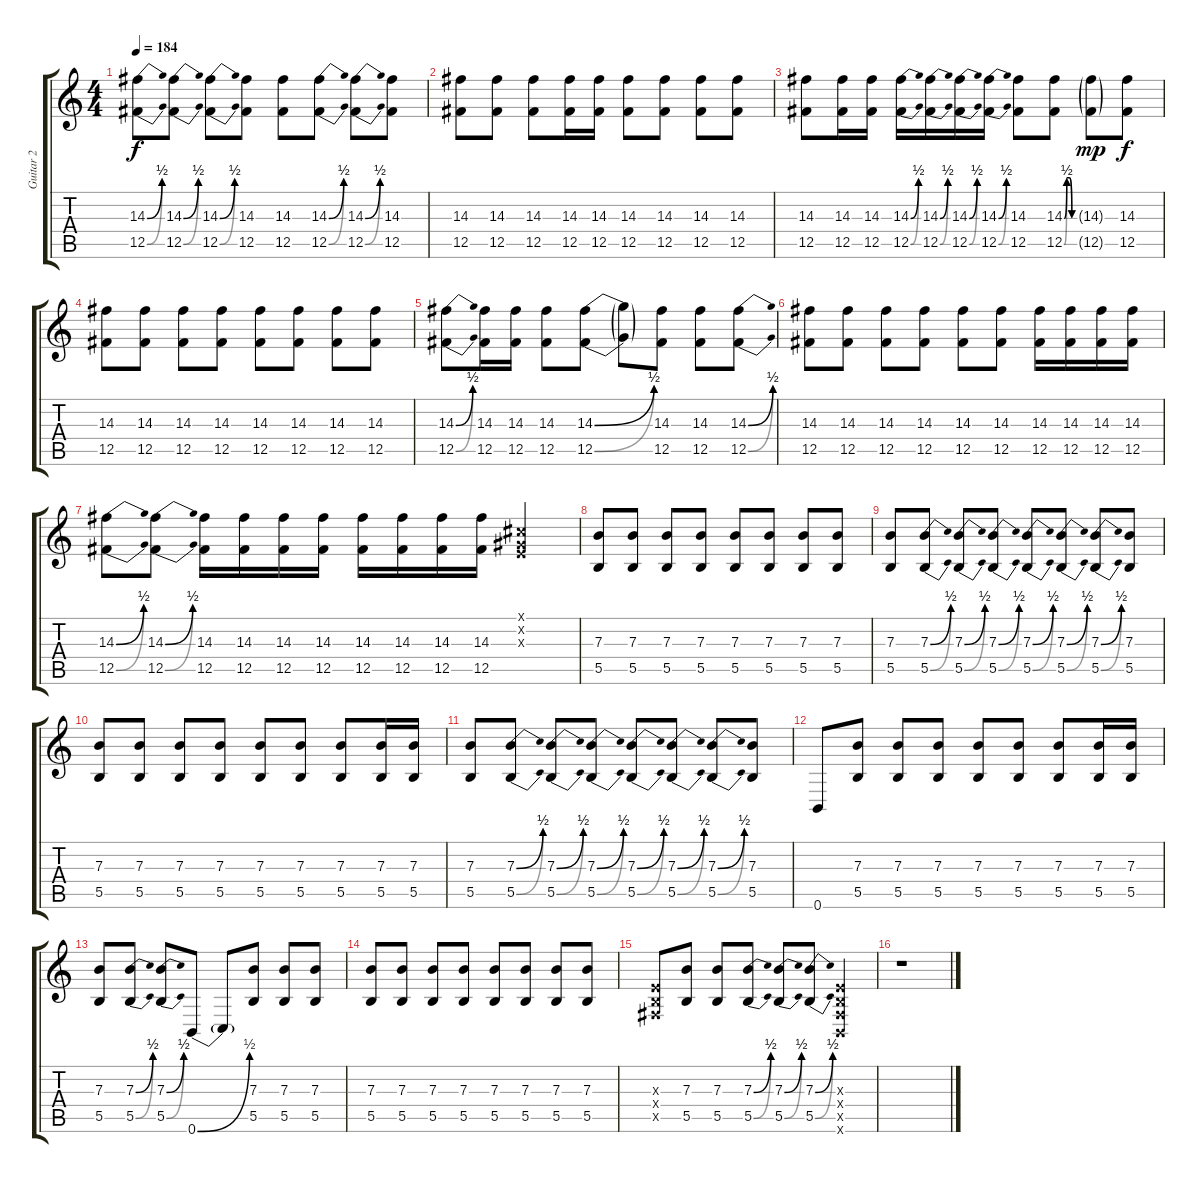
\track ("Guitar 2" "Guitar 2") {instrument overdrivenguitar}
\staff {score tabs}
\tuning (Db4 Ab3 E3 B2 Gb2 B1) {hide}
\ts (4 4)
\tempo 184
\clef g2
\ks c
(14.3{be (bend 0 0 60 2)} 12.5{be (bend 0 0 60 2)}).8{dy f} (14.3{be (bend 0 0 60 2)} 12.5{be (bend 0 0 60 2)}).8 (14.3{be (bend 0 0 60 2)} 12.5{be (bend 0 0 60 2)}).8 (14.3 12.5).8 (14.3 12.5).8 (14.3{be (bend 0 0 60 2)} 12.5{be (bend 0 0 60 2)}).8 (14.3{be (bend 0 0 60 2)} 12.5{be (bend 0 0 60 2)}).8 (14.3 12.5).8 |
(14.3 12.5).8 (14.3 12.5).8 (14.3 12.5).8 (14.3 12.5).16 (14.3 12.5).16 (14.3 12.5).8 (14.3 12.5).8 (14.3 12.5).8 (14.3 12.5).8 |
(14.3 12.5).8 (14.3 12.5).16 (14.3 12.5).16 (14.3{be (bend 0 0 60 2)} 12.5{be (bend 0 0 60 2)}).16 (14.3{be (bend 0 0 60 2)} 12.5{be (bend 0 0 60 2)}).16 (14.3{be (bend 0 0 60 2)} 12.5{be (bend 0 0 60 2)}).16 (14.3{be (bend 0 0 60 2)} 12.5{be (bend 0 0 60 2)}).16 (14.3 12.5).8 (14.3{be (custom 0 0 15 2 30 2 45 0 60 0)} 12.5{be (custom 0 0 15 2 30 2 45 0 60 0)}).8 (14.3{g} 12.5{g}).8{dy mp} (14.3 12.5).8{dy f} |
(14.3 12.5).8 (14.3 12.5).8 (14.3 12.5).8 (14.3 12.5).8 (14.3 12.5).8 (14.3 12.5).8 (14.3 12.5).8 (14.3 12.5).8 |
(14.3{be (bend 0 0 60 2)} 12.5{be (bend 0 0 60 2)}).8 (14.3 12.5).16 (14.3 12.5).16 (14.3 12.5).8 (14.3{be (bend 0 0 60 2)} 12.5{be (bend 0 0 60 2)}).8 (14.3{t} 12.5{t}).8 (14.3 12.5).8 (14.3 12.5).8 (14.3{be (bend 0 0 60 2)} 12.5{be (bend 0 0 60 2)}).8 |
(14.3 12.5).8 (14.3 12.5).8 (14.3 12.5).8 (14.3 12.5).8 (14.3 12.5).8 (14.3 12.5).8 (14.3 12.5).16 (14.3 12.5).16 (14.3 12.5).16 (14.3 12.5).16 |
(14.3{be (bend 0 0 60 2)} 12.5{be (bend 0 0 60 2)}).8 (14.3{be (bend 0 0 60 2)} 12.5{be (bend 0 0 60 2)}).8 (14.3 12.5).16 (14.3 12.5).16 (14.3 12.5).16 (14.3 12.5).16 (14.3 12.5).16 (14.3 12.5).16 (14.3 12.5).16 (14.3 12.5).16 (0.1{x} 0.2{x} 0.3{x}).4 |
(7.3 5.5).8 (7.3 5.5).8 (7.3 5.5).8 (7.3 5.5).8 (7.3 5.5).8 (7.3 5.5).8 (7.3 5.5).8 (7.3 5.5).8 |
(7.3 5.5).8 (7.3{be (bend 0 0 60 2)} 5.5{be (bend 0 0 60 2)}).8 (7.3{be (bend 0 0 60 2)} 5.5{be (bend 0 0 60 2)}).8 (7.3{be (bend 0 0 60 2)} 5.5{be (bend 0 0 60 2)}).8 (7.3{be (bend 0 0 60 2)} 5.5{be (bend 0 0 60 2)}).8 (7.3{be (bend 0 0 60 2)} 5.5{be (bend 0 0 60 2)}).8 (7.3{be (bend 0 0 60 2)} 5.5{be (bend 0 0 60 2)}).8 (7.3 5.5).8 |
(7.3 5.5).8 (7.3 5.5).8 (7.3 5.5).8 (7.3 5.5).8 (7.3 5.5).8 (7.3 5.5).8 (7.3 5.5).8 (7.3 5.5).16 (7.3 5.5).16 |
(7.3 5.5).8 (7.3{be (bend 0 0 60 2)} 5.5{be (bend 0 0 60 2)}).8 (7.3{be (bend 0 0 60 2)} 5.5{be (bend 0 0 60 2)}).8 (7.3{be (bend 0 0 60 2)} 5.5{be (bend 0 0 60 2)}).8 (7.3{be (bend 0 0 60 2)} 5.5{be (bend 0 0 60 2)}).8 (7.3{be (bend 0 0 60 2)} 5.5{be (bend 0 0 60 2)}).8 (7.3{be (bend 0 0 60 2)} 5.5{be (bend 0 0 60 2)}).8 (7.3 5.5).8 |
0.6.8 (7.3 5.5).8 (7.3 5.5).8 (7.3 5.5).8 (7.3 5.5).8 (7.3 5.5).8 (7.3 5.5).8 (7.3 5.5).16 (7.3 5.5).16 |
(7.3 5.5).8 (7.3{be (bend 0 0 60 2)} 5.5{be (bend 0 0 60 2)}).8 (7.3{be (bend 0 0 60 2)} 5.5{be (bend 0 0 60 2)}).8 0.6{be (bend 0 0 60 2)}.8 0.6{t}.8 (7.3 5.5).8 (7.3 5.5).8 (7.3 5.5).8 |
(7.3 5.5).8 (7.3 5.5).8 (7.3 5.5).8 (7.3 5.5).8 (7.3 5.5).8 (7.3 5.5).8 (7.3 5.5).8 (7.3 5.5).8 |
(0.3{x} 0.4{x} 0.5{x}).8 (7.3 5.5).8 (7.3 5.5).8 (7.3{be (bend 0 0 60 2)} 5.5{be (bend 0 0 60 2)}).8 (7.3{be (bend 0 0 60 2)} 5.5{be (bend 0 0 60 2)}).8 (7.3{be (bend 0 0 60 2)} 5.5{be (bend 0 0 60 2)}).8 (0.3{x} 0.4{x} 0.5{x} 0.6{x}).4 |
r.1
